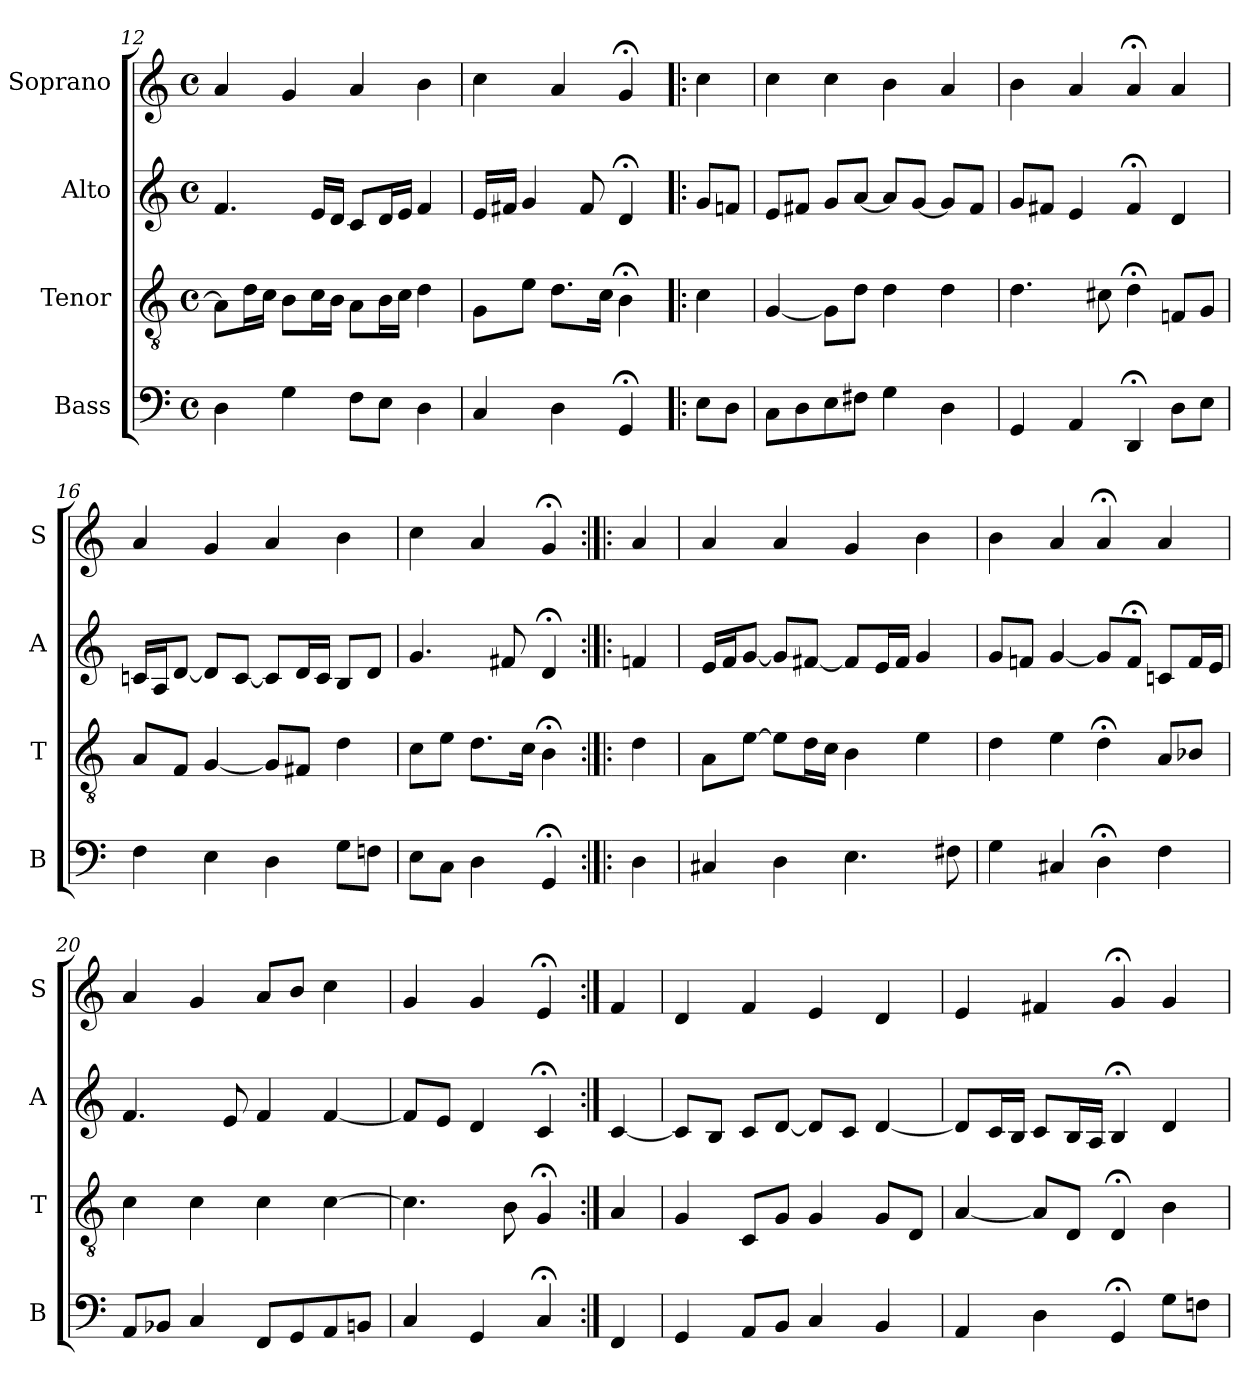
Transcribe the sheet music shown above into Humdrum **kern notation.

**kern	**kern	**kern	**kern
*part4	*part3	*part2	*part1
*staff4	*staff3	*staff2	*staff1
*I"Bass	*I"Tenor	*I"Alto	*I"Soprano
*I'B	*I'T	*I'A	*I'S
*clefF4	*clefGv2	*clefG2	*clefG2
*k[]	*k[]	*k[]	*k[]
*E:phr	*E:phr	*E:phr	*E:phr
*M4/4	*M4/4	*M4/4	*M4/4
*met(c)	*met(c)	*met(c)	*met(c)
=12	=12	=12	=12
4D	8AL]	4.f	4a
.	16dL	.	.
.	16cJJ	.	.
4G	8BL	.	4g
.	16cL	16eLL	.
.	16BJJ	16dJJ	.
8FL	8AL	8cL	4a
8EJ	16BL	16dL	.
.	16cJJ	16eJJ	.
4D	4d	4f	4b
=13	=13	=13	=13
4C	8GL	16eLL	4cc
.	.	16f#XJJ	.
.	8eJ	4g	.
4D	8.dL	.	4a
.	.	8f#	.
.	16cJk	.	.
4GG;<	4B;<	4d;<	4g;<
=!|:	=!|:	=!|:	=!|:
8EL	4c	8gL	4cc
8DJ	.	8fnJ	.
=14	=14	=14	=14
8CL	[4G	8eL	4cc
8D	.	8f#XJ	.
8E	8GL]	8gL	4cc
8F#XJ	8dJ	[8aJ	.
4G	4d	8aL]	4b
.	.	[8gJ	.
4D	4d	8gL]	4a
.	.	8f#J	.
=15	=15	=15	=15
4GG	4.d	8gL	4b
.	.	8f#XJ	.
4AA	.	4e	4a
.	8c#X	.	.
4DD;<	4d;<	4f#;<	4a;<
8DL	8FnL	4d	4a
8EJ	8GJ	.	.
=16	=16	=16	=16
4F	8AL	16cnLL	4a
.	.	16AJ	.
.	8FJ	[8dJ	.
4E	[4G	8dL]	4g
.	.	[8cJ	.
4D	8GL]	8cL]	4a
.	8F#XJ	16dL	.
.	.	16cJJ	.
8GL	4d	8BL	4b
8FnJ	.	8dJ	.
=17	=17	=17	=17
8EL	8cL	4.g	4cc
8CJ	8eJ	.	.
4D	8.dL	.	4a
.	.	8f#X	.
.	16cJk	.	.
4GG;<	4B;<	4d;<	4g;<
=:|!|:	=:|!|:	=:|!|:	=:|!|:
4D	4d	4fn	4a
=18	=18	=18	=18
4C#X	8AL	16eLL	4a
.	.	16fJ	.
.	[8eJ	[8gJ	.
4D	8eL]	8gL]	4a
.	16dL	[8f#XJ	.
.	16cJJ	.	.
4.E	4B	8f#L]	4g
.	.	16eL	.
.	.	16f#JJ	.
.	4e	4g	4b
8F#X	.	.	.
=19	=19	=19	=19
4G	4d	8gL	4b
.	.	8fnJ	.
4C#X	4e	[4g	4a
4D;<	4d;<	8gL]	4a;<
.	.	8f;<J	.
4F	8AL	8cnL	4a
.	8B-XJ	16fL	.
.	.	16eJJ	.
=20	=20	=20	=20
8AAL	4c	4.f	4a
8BB-XJ	.	.	.
4C	4c	.	4g
.	.	8e	.
8FFL	4c	4f	8aL
8GG	.	.	8bJ
8AA	[4c	[4f	4cc
8BBnJ	.	.	.
=21	=21	=21	=21
4C	4.c]	8fL]	4g
.	.	8eJ	.
4GG	.	4d	4g
.	8B	.	.
4C;<	4G;<	4c;<	4e;<
=:|!	=:|!	=:|!	=:|!
4FF	4A	[4c	4f
=22	=22	=22	=22
4GG	4G	8cL]	4d
.	.	8BJ	.
8AAL	8CL	8cL	4f
8BBJ	8GJ	[8dJ	.
4C	4G	8dL]	4e
.	.	8cJ	.
4BB	8GL	[4d	4d
.	8DJ	.	.
=23	=23	=23	=23
4AA	[4A	8dL]	4e
.	.	16cL	.
.	.	16BJJ	.
4Di	8AiL]	8ciL	4f#Xi
.	8DJ	16BL	.
.	.	16AJJ	.
4GG;<	4D;<	4B;<	4g;<
8GL	4B	4d	4g
8FnJ	.	.	.
=	=	=	=
*-	*-	*-	*-
